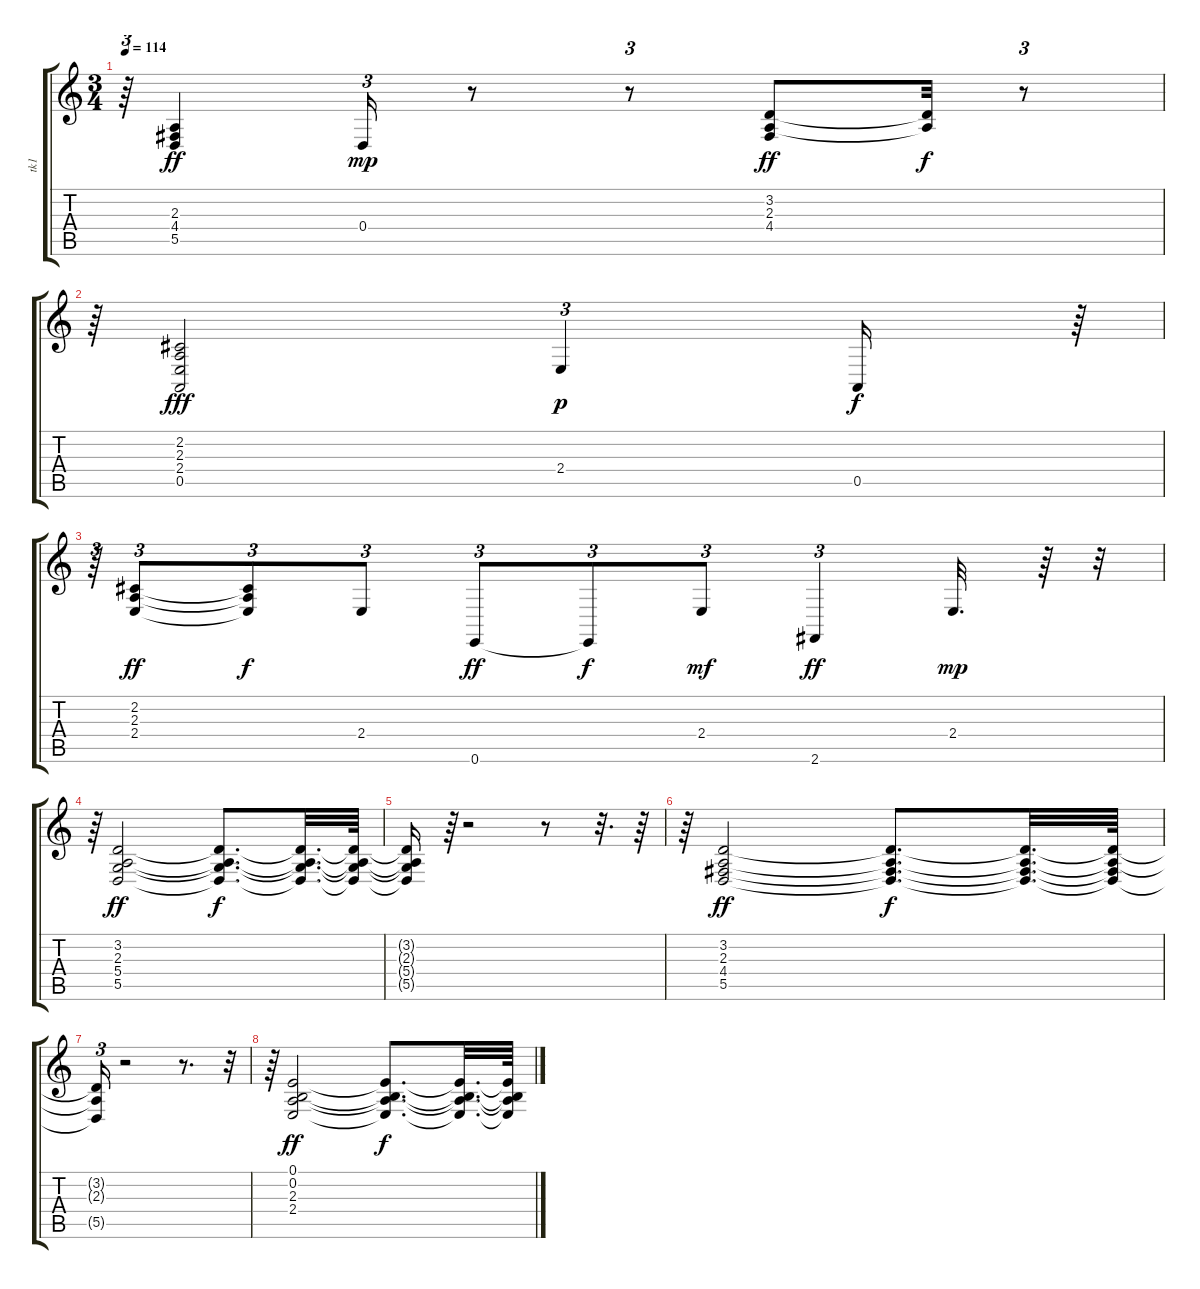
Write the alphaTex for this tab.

\track ("tk1" "tk1") {instrument brightacousticpiano}
\staff {score tabs}
\tuning (E4 B3 G3 D3 A2 E2) {hide}
\ts (3 4)
\tempo 114
\clef g2
\ks c
r.64{tu (3 2) dy f} (2.3 4.4 5.5).4{dy ff} 0.4.16{tu (3 2) dy mp} r.8 r.8{tu (3 2)} (3.2 2.3 4.4).8{dy ff} (3.2{t} 2.3{t}).32{dy f} r.8{tu (3 2)} |
r.64{tu (3 2)} (2.2 2.3 2.4 0.5).2{dy fff} 2.4.4{tu (3 2) dy p} 0.5.16{dy f} r.64{tu (3 2)} |
r.64{tu (3 2)} (2.2 2.3 2.4).8{tu (3 2) dy ff} (2.2{t} 2.3{t} 2.4{t}).8{tu (3 2) dy f} 2.4.8{tu (3 2)} 0.6.8{tu (3 2) dy ff} 0.6{t}.8{tu (3 2) dy f} 2.4.8{tu (3 2) dy mf} 2.6.4{tu (3 2) dy ff} 2.4.32{d dy mp} r.64 r.32{tu (3 2)} |
r.64{tu (3 2)} (3.2 2.3 5.4 5.5).2{dy ff} (3.2{t} 2.3{t} 5.4{t} 5.5{t}).8{d dy f} (3.2{t} 2.3{t} 5.4{t} 5.5{t}).32{d} (3.2{t} 2.3{t} 5.4{t} 5.5{t}).64 |
(3.2{t} 2.3{t} 5.4{t} 5.5{t}).16 r.64{tu (3 2)} r.2 r.8 r.32{d} r.64 |
r.64{tu (3 2)} (3.2 2.3 4.4 5.5).2{dy ff} (3.2{t} 2.3{t} 4.4{t} 5.5{t}).8{d dy f} (3.2{t} 2.3{t} 4.4{t} 5.5{t}).32{d} (3.2{t} 2.3{t} 4.4{t} 5.5{t}).64 |
(3.2{t} 2.3{t} 5.5{t}).16{tu (3 2)} r.2 r.8{d} r.32{tu (3 2)} |
r.64{tu (3 2)} (0.1 0.2 2.3 2.4).2{dy ff} (0.1{t} 0.2{t} 2.3{t} 2.4{t}).8{d dy f} (0.1{t} 0.2{t} 2.3{t} 2.4{t}).32{d} (0.1{t} 0.2{t} 2.3{t} 2.4{t}).64
